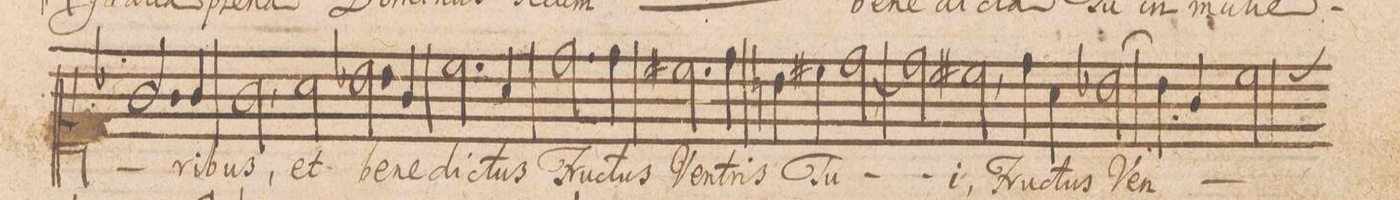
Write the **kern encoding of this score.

**kern	**text
*I"CANTVS.	*
*clefC1	*
*k[b-]	*
*met(C|)	*
*M2/1	*
2.g/]	.
4g/	-ri-
2g,\	-bus,
2a\	et
=21-	=21-
2.b-X\	be-
4g/	-ne-
2.cc\	-di-
4a/	-ctus
=22-	=22-
2.dd\	Fru-
4dd\	-ctus
2.cc#X\	Ven-
4dd\	-tris
=23-	=23-
4bn\	Tu-
4cc#X\	.
[<2dd\	.
2dd\]	.
2cc#X,\	-i,
=24-	=24-
4dd\	Fru-
4a\	-ctus
[2b-X\	Ven-
4b-\]	.
4g/	.
*custos:cc	*
2cc\	.
=25-	=25-
*-	*-
